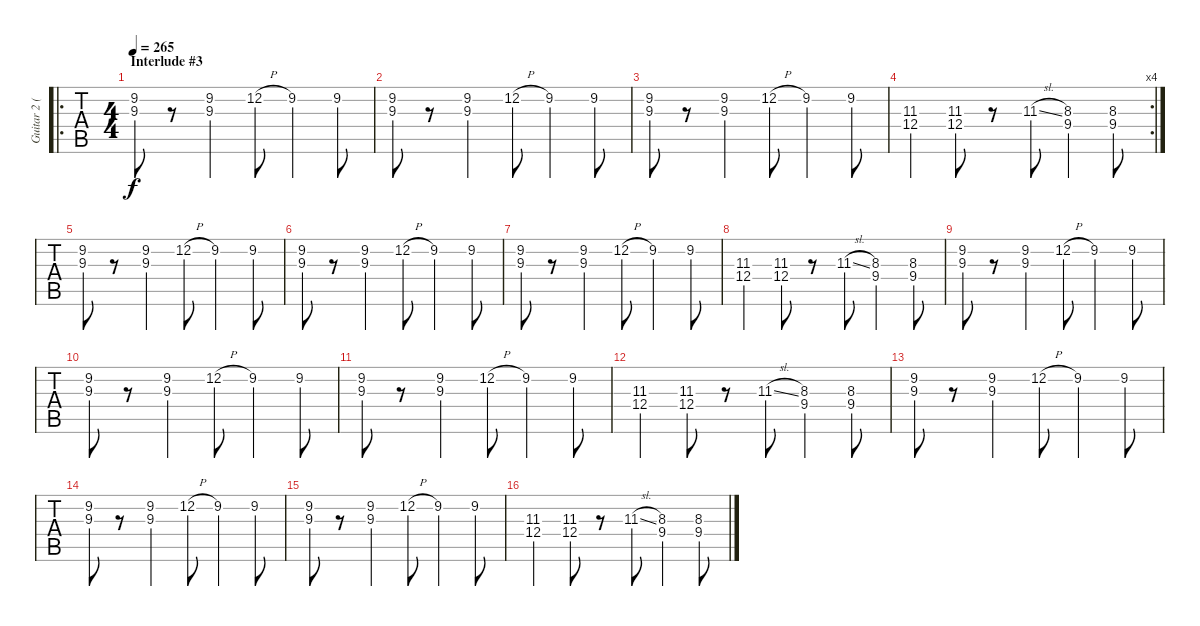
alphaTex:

\track ("Guitar 2 (Overdriven)" "Guitar 2 (") {instrument overdrivenguitar}
\staff {tabs}
\tuning (Eb4 Bb3 Gb3 Db3 Ab2 Eb2) {hide}
\ro
\ts (4 4)
\section ("" "Interlude #3")
\tempo 265
\clef g2
\ks c
(9.2 9.3).8{dy f volume 5} r.8 (9.2 9.3).4 12.2{h}.8 9.2.4 9.2.8 |
(9.2 9.3).8 r.8 (9.2 9.3).4 12.2{h}.8 9.2.4 9.2.8 |
(9.2 9.3).8 r.8 (9.2 9.3).4 12.2{h}.8 9.2.4 9.2.8 |
\rc 4
(11.3 12.4).4 (11.3 12.4).8 r.8 11.3{sl}.8 (8.3 9.4).4 (8.3 9.4).8 |
(9.2 9.3).8 r.8 (9.2 9.3).4 12.2{h}.8 9.2.4 9.2.8 |
(9.2 9.3).8 r.8 (9.2 9.3).4 12.2{h}.8 9.2.4 9.2.8 |
(9.2 9.3).8 r.8 (9.2 9.3).4 12.2{h}.8 9.2.4 9.2.8 |
(11.3 12.4).4 (11.3 12.4).8 r.8 11.3{sl}.8 (8.3 9.4).4 (8.3 9.4).8 |
(9.2 9.3).8{volume 5} r.8 (9.2 9.3).4 12.2{h}.8 9.2.4 9.2.8 |
(9.2 9.3).8 r.8 (9.2 9.3).4 12.2{h}.8 9.2.4 9.2.8 |
(9.2 9.3).8 r.8 (9.2 9.3).4 12.2{h}.8 9.2.4 9.2.8 |
(11.3 12.4).4 (11.3 12.4).8 r.8 11.3{sl}.8 (8.3 9.4).4 (8.3 9.4).8 |
(9.2 9.3).8{volume 5} r.8 (9.2 9.3).4 12.2{h}.8 9.2.4 9.2.8 |
(9.2 9.3).8 r.8 (9.2 9.3).4 12.2{h}.8 9.2.4 9.2.8 |
(9.2 9.3).8 r.8 (9.2 9.3).4 12.2{h}.8 9.2.4 9.2.8 |
(11.3 12.4).4 (11.3 12.4).8 r.8 11.3{sl}.8 (8.3 9.4).4 (8.3 9.4).8
